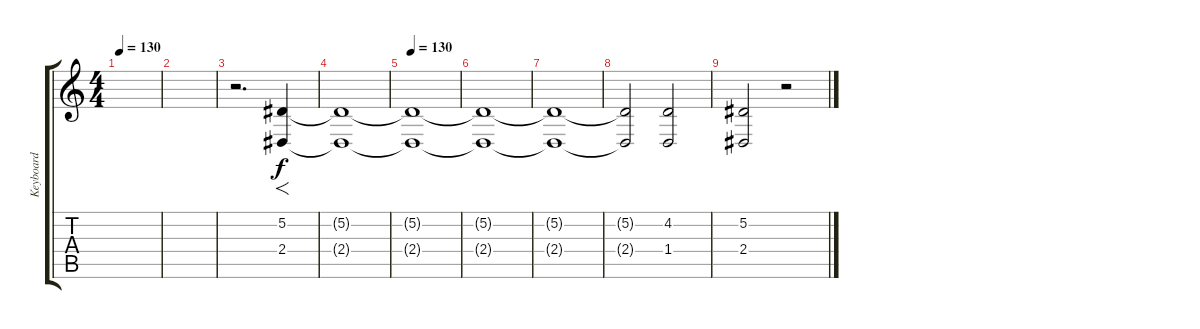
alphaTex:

\track ("Keyboard" "Keyboard") {instrument honkytonkpiano}
\staff {score tabs}
\tuning (Eb4 Bb3 Gb3 Db3 Ab2 Eb2) {hide}
\ts (4 4)
\tempo 130
\clef g2
\ks c
|
|
r.2{d} (5.2 2.4).4{f volume 7 instrument stringensemble1} |
(5.2{t} 2.4{t}).1 |
\tempo 130
(5.2{t} 2.4{t}).1 |
(5.2{t} 2.4{t}).1 |
(5.2{t} 2.4{t}).1 |
(5.2{t} 2.4{t}).2 (4.2 1.4).2{volume 13} |
(5.2 2.4).2 r.2
